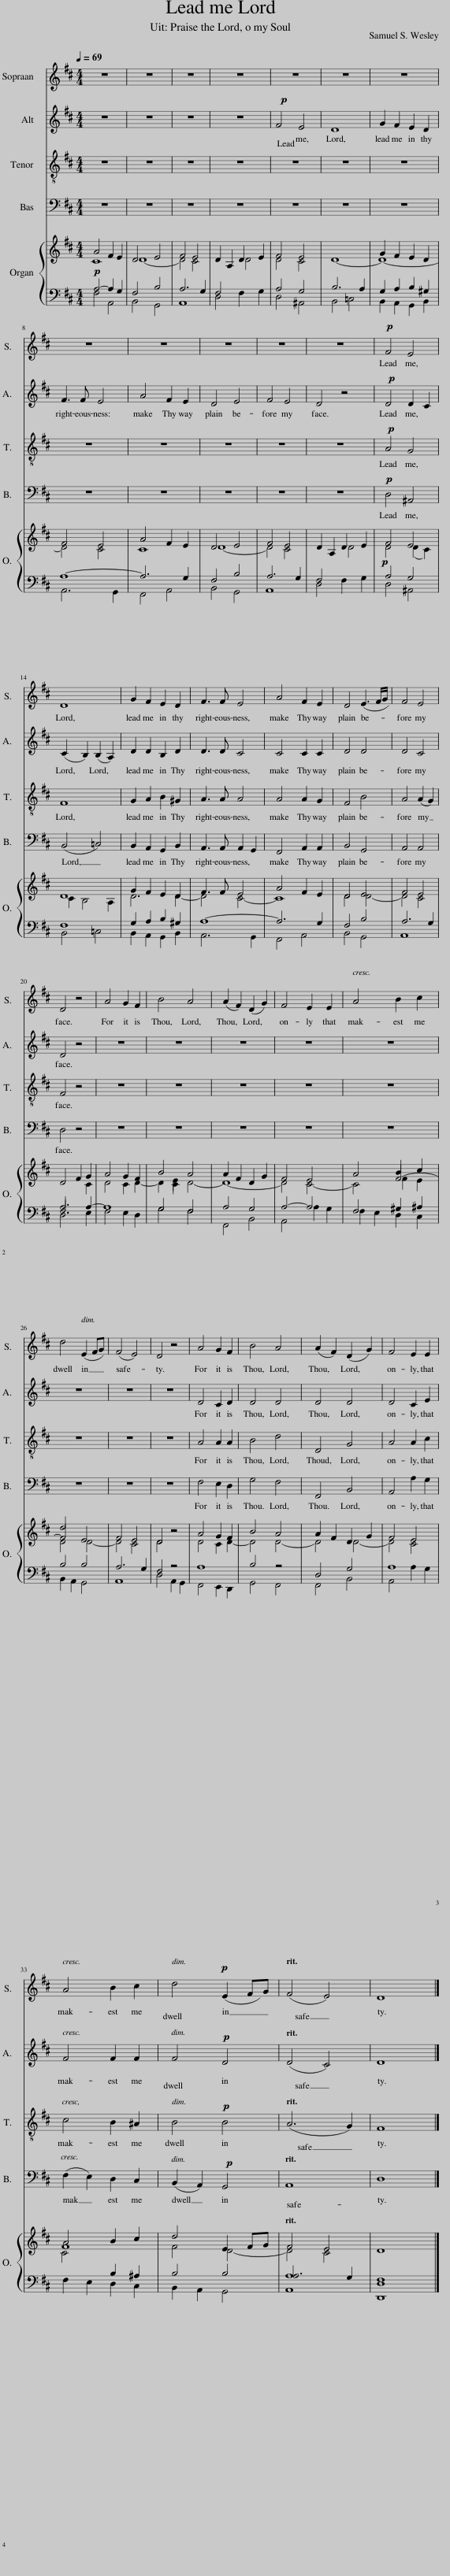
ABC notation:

X:1
%%score 1 2 3 4 { ( 5 6 10 ) | ( 7 8 9 ) }
L:1/8
Q:1/4=69
M:4/4
I:linebreak $
K:D
V:1 treble
V:2 treble
V:3 treble-8
V:4 bass
V:5 treble
V:6 treble
V:10 treble
V:7 bass
V:8 bass
V:9 bass
V:1
 z8 | z8 | z8 | z8 | z8 | %5
 z8 | z8 |$ z8 | z8 | z8 | %10
 z8 | z8 |!p! F4 E4 |$ D8 | G2 F2 E2 D2 | %15
 F3 F E4 | A4 F2 E2 | D4 (E3 F/)G/ | F4 E4 |$ D4 z4 | %20
 A4 G2 F2 | B4 A4 | (A2 F2) (D2 G2) | F4 E2 E2 | A4 B2 c2 |$ %25
 d4 (E2 F)G | (F4 E4) | D4 z4 | A4 G2 F2 | B4 A4 | %30
 (A2 F2) (D2 G2) | F4 E2 E2 |$ A4 B2 c2 | d4!p! (E2 F)G | (F4 E4) | %35
 D8 |] %36
V:2
 z8 | z8 | z8 | z8 |!p! F4 E4 | %5
 D8 | G2 F2 E2 D2 |$ F3 F E4 | A4 F2 E2 | D4 E4 | %10
 F4 E4 | D4 z4 |!p! D4 D2 C2 |$ (C2 B,2) (B,2 A,2) | D2 D2 B,2 D2 | %15
 D3 D C4 | C4 C2 C2 | D4 D4 | D4 C4 |$ D4 z4 | %20
 z8 | z8 | z8 | z8 | z8 |$ %25
 z8 | z8 | z8 | D4 C2 D2 | D4 D4 | %30
 D4 D4 | D4 C2 E2 |$ F4 F2 F2 | F4!p! D4 | (D4 C4) | %35
 D8 |] %36
V:3
 z8 | z8 | z8 | z8 | z8 | %5
 z8 | z8 |$ z8 | z8 | z8 | %10
 z8 | z8 |!p! A4 G4 |$ F8 | G2 A2 B2 ^G2 | %15
 A3 A A4 | A4 A2 G2 | F4 B4 | A4 (A2 G2) |$ F4 z4 | %20
 z8 | z8 | z8 | z8 | z8 |$ %25
 z8 | z8 | z8 | A4 A2 A2 | B4 d4 | %30
 D4 G4 | A4 A2 c2 |$ c4 B2 ^A2 | B4!p! B4 | (A6 G2) | %35
 F8 |] %36
V:4
 z8 | z8 | z8 | z8 | z8 | %5
 z8 | z8 |$ z8 | z8 | z8 | %10
 z8 | z8 |!p! D,4 ^A,,4 |$ (B,,4 =C,4) | B,,2 A,,2 G,,2 B,,2 | %15
 A,,3 A,, A,,2 G,,2 | F,,4 A,,2 A,,2 | B,,4 G,,4 | A,,4 A,,4 |$ D,4 z4 | %20
 z8 | z8 | z8 | z8 | z8 |$ %25
 z8 | z8 | z8 | F,4 E,2 D,2 | G,4 F,4 | %30
 F,,4 B,,4 | A,,4 A,2 G,2 |$ (F,2 E,2) D,2 C,2 | (B,,2 A,,2)!p! G,,4 | A,,8 | %35
 D,8 |] %36
V:5
!p! A4 F2 E2 | D4 E4 | F4 E4 | D2 A,2 D2 E2 | F4 E4 | %5
 x8 | G2 F2 E2 D2 |$ F4 E4 | A4 F2 E2 | D4 E4 | %10
 F4 E4 | D2 A,2 D2 E2 | F4 E4 |$ D8 | G2 F2 E2 D2 | %15
 F3 F E4 | A4 F2 E2 | D4 E4 | F4 E4 |$ D4 F2 G2 | %20
 A4 G2 F2 | B4 A4 | A2 F2 D2 G2 | F4 E4 | A4 B2 c2 |$ %25
 d4 E4 | F4 E4 | D4 z4 | A4 G2 F2 | B4 A4 | %30
 A2 F2 D2 G2 | F4 E4 |$ A4 B2 c2 | d4 E2 FG | F4 E4 | %35
 D8 |] %36
V:6
 C8 | D8- | D4 C4 | x4 D4 | D4 C4 | %5
 D8- | D8- |$ D4 C4 | C8 | D8- | %10
 D4 C4 | x4 D4 | D4 (D2 C2) |$ C2 B,4 A,2 | D6 D2- | %15
 D4 C4- | C8 | D4 D4- | D4 C4 |$ x6 C2 | %20
 D4 C2 D2- | D2 E2 D4- | D8- | D4 C4- | C4 F2 E2 |$ %25
 D4 D4- | D4 C4 | D4 x4 | D4 C2 D2- | D4 D4- | %30
 D4 D4- | D4 C4 |$ F8 | F4 D4- | D4 C4 | %35
 x8 |] %36
V:7
 A,4- A,2 G,2 | F,4 B,4 | A,6 G,2 | F,4 F,2 G,2 | A,4 G,4 | %5
 B,6 A,2 | G,2 A,2 B,2 ^G,2 |$ A,8- | A,6 G,2 | F,4 B,4 | %10
 A,6 G,2 | F,4 F,2 G,2 |!p! A,4 G,4 |$ F,8 | G,2 A,2 B,2 ^G,2 | %15
 A,8- | A,6 G,2 | F,4 B,4 | A,6 G,2 |$ A,6 A,2- | %20
 A,8 | G,4 F,4 | A,4 G,4 | A,4- A,4 | F,4 ^G,2 ^A,2 |$ %25
 B,4 B,4 | A,6 G,2 | F,4 z4 | A,8 | B,4 z4 | %30
 D,4 G,4 | A,8 |$ x4 B,2 ^A,2 | B,4 B,4 | A,8 | %35
 F,8 |] %36
V:8
 F,4 A,,4 | B,,4 G,,4 | A,,8 | D,4 x4 | D,4 ^A,,4 | %5
 B,,4 =C,4 | B,,2 A,,2 G,,2 B,,2 |$ A,,6 G,,2 | F,,4 A,,4 | B,,4 G,,4 | %10
 A,,8 | D,4 x4 | D,4 ^A,,4 |$ B,,4 =C,4 | B,,2 A,,2 G,,2 B,,2 | %15
 A,,6 G,,2 | F,,4 A,,4 | B,,4 G,,4 | A,,8 |$ F,6 E,2 | %20
 F,4 E,2 D,2 | G,4 F,4 | F,,4 B,,4 | A,,4 A,2 G,2 | F,2 E,2 D,2 C,2 |$ %25
 B,,2 A,,2 G,,4 | A,,8 | D,4 A,,2 G,,2 | F,,4 E,,2 D,,2 | G,,4 F,,4 | %30
 F,,4 B,,4 | A,,4 A,2 G,2 |$ F,2 E,2 D,2 C,2 | B,,2 A,,2 G,,4 | A,,8 | %35
 D,,8 |] %36
V:9
 x8 | x8 | x8 | x8 | x8 | %5
 x8 | x8 |$ x8 | x8 | x8 | %10
 x8 | x8 | x8 |$ x8 | x8 | %15
 x8 | x8 | x8 | x8 |$ D,6 x2 | %20
 x8 | x8 | x8 | x8 | x8 |$ %25
 x8 | x8 | x8 | x8 | x8 | %30
 x8 | x8 |$ x8 | x8 | A,6 G,2 | %35
 D,8 |] %36
V:10
 x8 | x8 | x8 | x8 | x8 | %5
 x8 | x8 |$ x8 | x8 | x8 | %10
 x8 | x8 | x8 |$ x8 | x8 | %15
 x8 | x8 | x8 | x8 |$ x8 | %20
 x8 | x2 C2 x4 | x8 | x8 | x4 F4- |$ %25
 F4 x4 | x8 | x8 | x8 | x8 | %30
 x8 | x8 |$ C4 x4 | x8 | x8 | %35
 x8 |] %36
